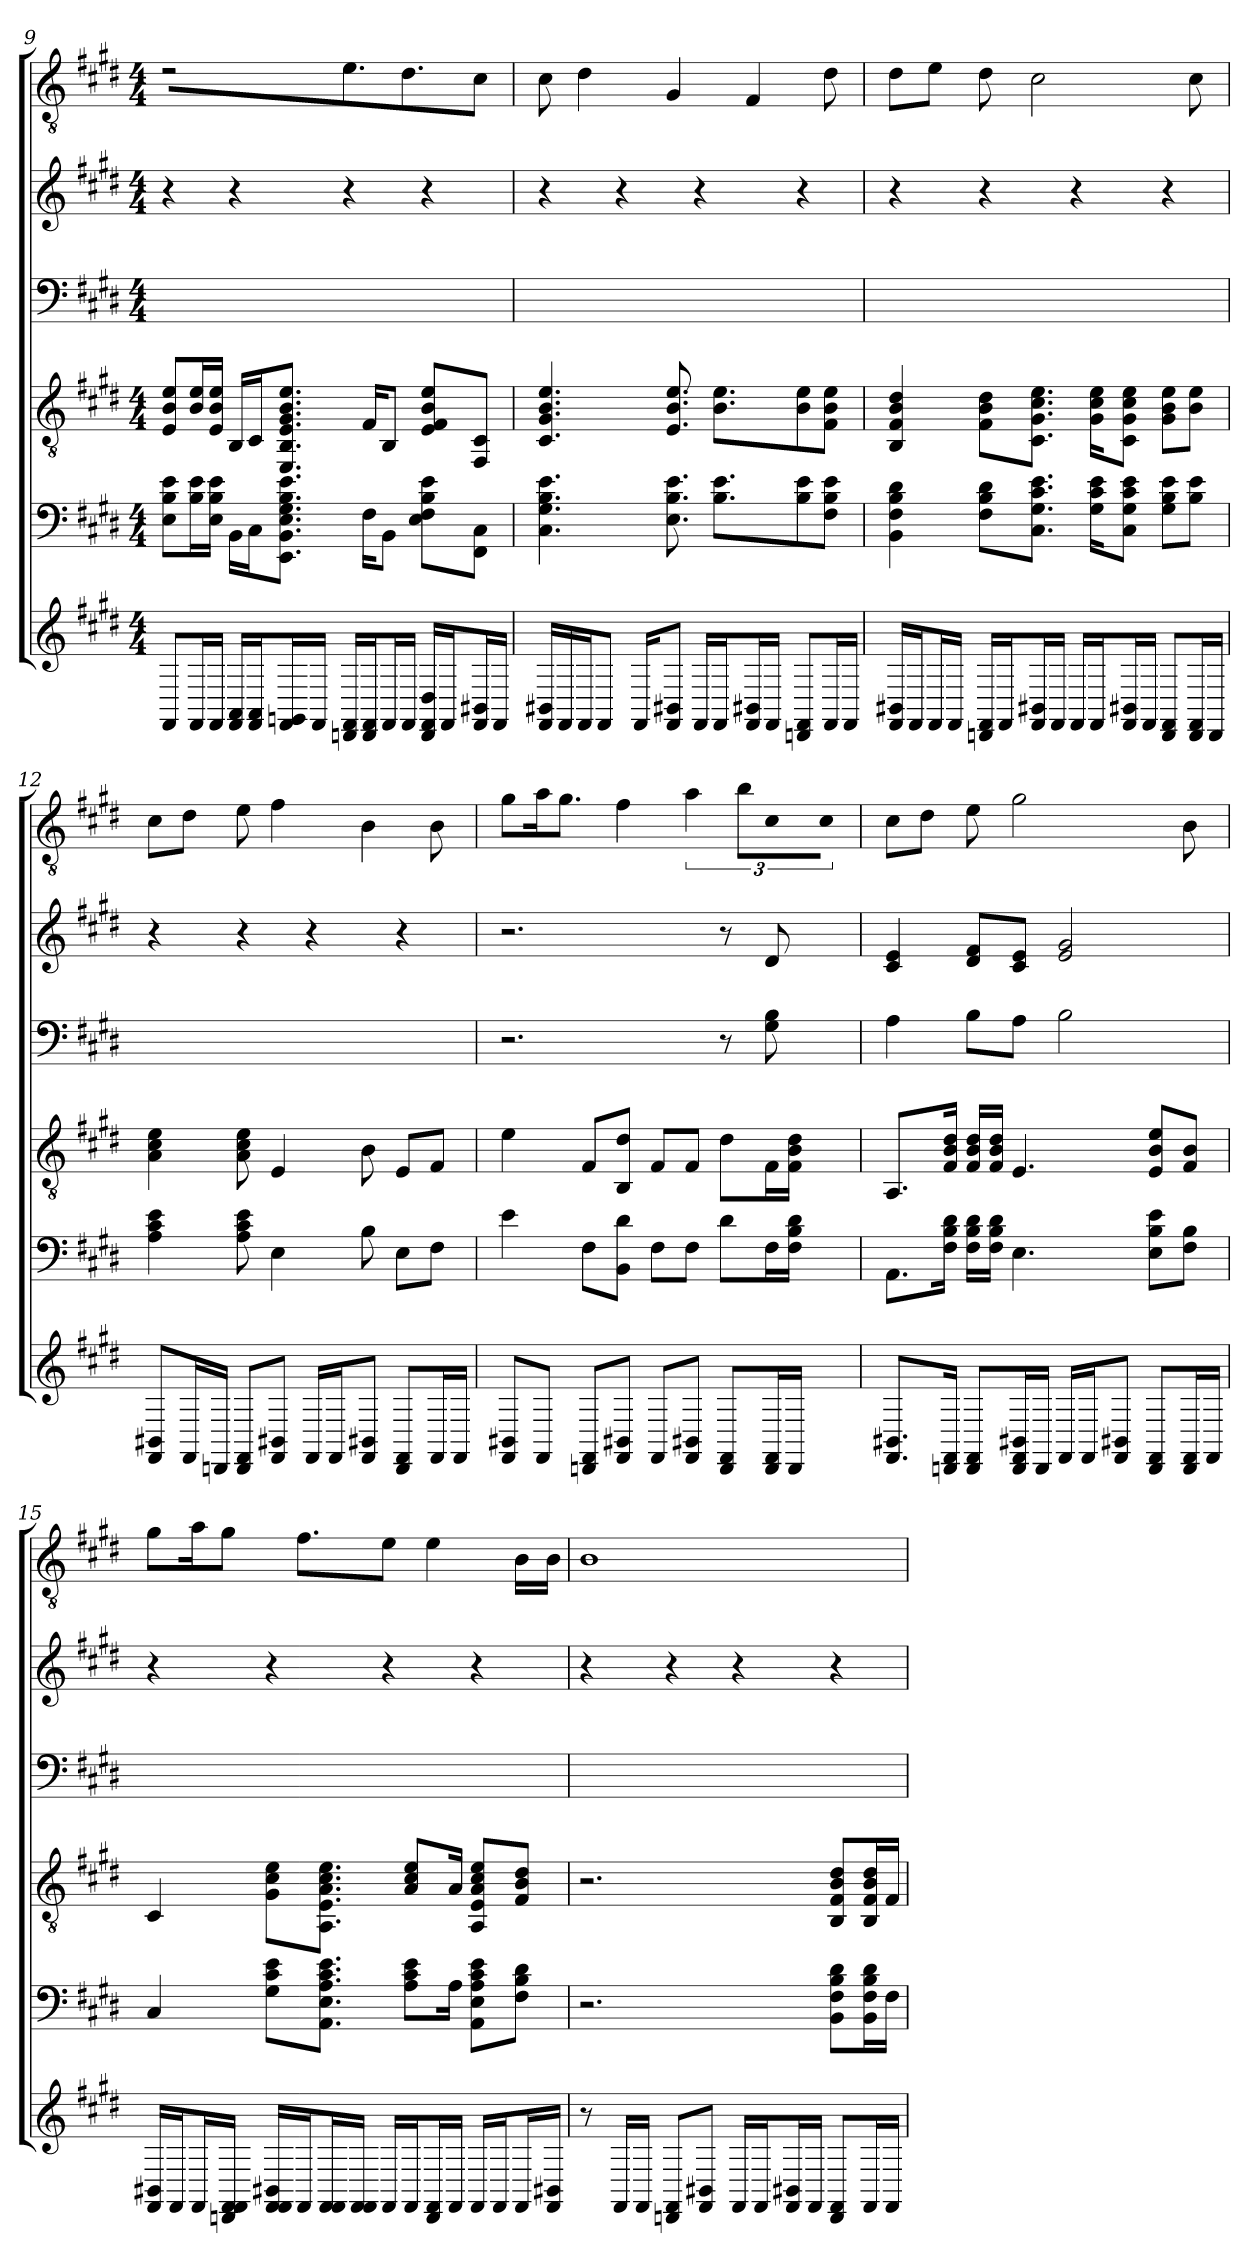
**kern	**kern	**kern	**kern	**kern	**kern
*part5	*part4	*part3	*part2	*part2	*part1
*staff6	*staff5	*staff4	*staff3	*staff2	*staff1
*clefG2	*	*clefGv2	*clefF4	*clefG2	*clefGv2
*k[f#c#g#d#]	*k[f#c#g#d#]	*k[f#c#g#d#]	*k[f#c#g#d#]	*k[f#c#g#d#]	*k[f#c#g#d#]
*E:	*E:	*E:	*E:	*E:	*E:
*M4/4	*M4/4	*M4/4	*M4/4	*M4/4	*M4/4
=9	=9	=9	=9	=9	=9
8FF#/L	8E\ 8B\ 8e\L	8E/ 8B/ 8e/L	1ryy	4r	2r
16FF#/L	16B\ 16e\L	16B/ 16e/L	.	.	.
16FF#/JJ	16E\ 16B\ 16e\JJ	16E/ 16B/ 16e/JJ	.	.	.
16FF#/ 16AA/LL	16BBLL	16BB/LL	.	4r	.
16FF#/ 16AA/J	16C#J	16C#/J	.	.	.
16FF#/ 16GG/L	8.EE\ 8.BB\ 8.E\ 8.G#\ 8.B\ 8.e\J	8.EE/ 8.BB/ 8.E/ 8.G#/ 8.B/ 8.e/J	.	.	.
16FF#/JJ	.	.	.	.	.
16DD/ 16FF#/LL	.	.	.	4r	8.e\L
16DD/ 16FF#/J	16F#KL	16F#/KL	.	.	.
16FF#/L	8BBJ	8BB/J	.	.	.
16FF#/JJ	.	.	.	.	8.d#\J
16DD/ 16D#/ 16FF#/LL	8E\ 8F#\ 8B\ 8e\L	8E/ 8F#/ 8B/ 8e/L	.	4r	.
16FF#/J	.	.	.	.	.
16BB#X/ 16FF#/L	8FF#\ 8C#\J	8FF#/ 8C#/J	.	.	8c#J
16FF#/JJ	.	.	.	.	.
=10	=10	=10	=10	=10	=10
16BB#X/ 16FF#/LL	4.C# 4.G# 4.B 4.e	4.C# 4.G# 4.B 4.e	1ryy	4r	8c#
16FF#/J	.	.	.	.	.
16FF#/K	.	.	.	.	4d#
8FF#/J	.	.	.	.	.
.	.	.	.	4r	.
16FF#/KL	.	.	.	.	.
8BB#X/ 8FF#/J	8.E 8.B 8.e	8.E 8.B 8.e	.	.	4G#
16FF#/LL	.	.	.	4r	.
16FF#/J	8.B\ 8.e\L	8.B\ 8.e\L	.	.	.
16BB#X/ 16FF#/L	.	.	.	.	4F#
16FF#/JJ	.	.	.	.	.
8DD/ 8FF#/L	8B\ 8e\	8B\ 8e\	.	4r	.
16FF#/L	8F#\ 8B\ 8e\J	8F#\ 8B\ 8e\J	.	.	8d#
16FF#/JJ	.	.	.	.	.
=11	=11	=11	=11	=11	=11
16BB#X/ 16FF#/LL	4BB 4F# 4B 4d#	4BB 4F# 4B 4d#	1ryy	4r	8d#\L
16FF#/J	.	.	.	.	.
16FF#/L	.	.	.	.	8e\J
16FF#/JJ	.	.	.	.	.
16DD/ 16FF#/LL	8F#\ 8B\ 8d#\L	8F#\ 8B\ 8d#\L	.	4r	8d#
16FF#/J	.	.	.	.	.
16BB#X/ 16FF#/L	8.C#\ 8.G#\ 8.c#\ 8.e\J	8.C#\ 8.G#\ 8.c#\ 8.e\J	.	.	2c#
16FF#/JJ	.	.	.	.	.
16FF#/LL	.	.	.	4r	.
16FF#/J	16G#\ 16c#\ 16e\KL	16G#\ 16c#\ 16e\KL	.	.	.
16BB#X/ 16FF#/L	8C#\ 8G#\ 8c#\ 8e\J	8C#\ 8G#\ 8c#\ 8e\J	.	.	.
16FF#/JJ	.	.	.	.	.
8DD/ 8FF#/L	8G#\ 8B\ 8e\L	8G#\ 8B\ 8e\L	.	4r	.
16DD/ 16FF#/L	8B\ 8e\J	8B\ 8e\J	.	.	8c#
16DD/JJ	.	.	.	.	.
=12	=12	=12	=12	=12	=12
8BB#X/ 8FF#/L	4A 4c# 4e	4A 4c# 4e	1ryy	4r	8c#\L
16FF#/L	.	.	.	.	8d#\J
16DD/JJ	.	.	.	.	.
8DD/ 8FF#/L	8A 8c# 8e	8A 8c# 8e	.	4r	8e
8BB#X/ 8FF#/J	4E	4E	.	.	4f#
16FF#/LL	.	.	.	4r	.
16FF#/J	.	.	.	.	.
8BB#X/ 8FF#/J	8B	8B	.	.	4B
8DD/ 8FF#/L	8EL	8E/L	.	4r	.
16FF#/L	8F#J	8F#/J	.	.	8B
16FF#/JJ	.	.	.	.	.
=13	=13	=13	=13	=13	=13
8BB#X/ 8FF#/L	4e	4e	2.r	2.r	8g#\L
8FF#/J	.	.	.	.	16a\K
.	.	.	.	.	8.g#\J
8DD/ 8FF#/L	8F#L	8F#/L	.	.	.
8BB#X/ 8FF#/J	8BB\ 8d#\J	8BB/ 8d#/J	.	.	4f#
8FF#/L	8F#L	8F#/L	.	.	.
8BB#X/ 8FF#/J	8F#J	8F#/J	.	.	6a
8DD/ 8FF#/L	8d#L	8d#\L	8r	8r	.
.	.	.	.	.	12b\L
16FF#/ 16DD/L	16F#L	16F#\L	8G# 8B	8d#	16c#\L
16DD/JJ	16F#\ 16B\ 16d#\JJ	16F#\ 16B\ 16d#\JJ	.	.	16c#\JJ
=14	=14	=14	=14	=14	=14
8.BB#X/ 8.FF#/L	8.AAL	8.AA/L	4A	4c# 4e	8c#\L
.	.	.	.	.	8d#\J
16FF#/ 16DD/Jk	16F#\ 16B\ 16d#\Jk	16F#/ 16B/ 16d#/Jk	.	.	.
8DD/ 8FF#/L	16F#\ 16B\ 16d#\LL	16F#/ 16B/ 16d#/LL	8B\L	8d#/ 8f#/L	8e
.	16F#\ 16B\ 16d#\JJ	16F#/ 16B/ 16d#/JJ	.	.	.
16BB#X/ 16FF#/ 16DD/L	4.E	4.E	8A\J	8c#/ 8e/J	2g#
16DD/JJ	.	.	.	.	.
16FF#/LL	.	.	2B	2e 2g#	.
16FF#/J	.	.	.	.	.
8BB#X/ 8FF#/J	.	.	.	.	.
8DD/ 8FF#/L	8E\ 8B\ 8e\L	8E/ 8B/ 8e/L	.	.	.
16DD/ 16FF#/L	8F#\ 8B\J	8F#/ 8B/J	.	.	8B
16FF#/JJ	.	.	.	.	.
=15	=15	=15	=15	=15	=15
16BB#X/ 16FF#/LL	4C#	4C#	1ryy	4r	8g#\L
16FF#/J	.	.	.	.	.
16FF#/L	.	.	.	.	16a\K
16DD/ 16FF#/ 16FF#/JJ	.	.	.	.	8g#\J
16FF#/ 16BB#X/ 16FF#/LL	8G#\ 8c#\ 8e\L	8G#\ 8c#\ 8e\L	.	4r	.
16FF#/J	.	.	.	.	8.f#\L
16FF#/ 16FF#/L	8.AA\ 8.E\ 8.A\ 8.c#\ 8.e\J	8.AA\ 8.E\ 8.A\ 8.c#\ 8.e\J	.	.	.
16FF#/ 16FF#/JJ	.	.	.	.	.
16FF#/LL	.	.	.	4r	8e\J
16FF#/J	8A\ 8c#\ 8e\L	8A/ 8c#/ 8e/L	.	.	.
16FF#/ 16DD/L	.	.	.	.	4e
16FF#/JJ	16AJk	16A/Jk	.	.	.
16FF#/LL	8AA\ 8E\ 8A\ 8c#\ 8e\L	8AA/ 8E/ 8A/ 8c#/ 8e/L	.	4r	.
16FF#/J	.	.	.	.	.
16FF#/L	8F#\ 8B\ 8d#\J	8F#/ 8B/ 8d#/J	.	.	16B\LL
16FF#/ 16BB#X/JJ	.	.	.	.	16B\JJ
=16	=16	=16	=16	=16	=16
8r	2.r	2.r	1ryy	4r	1B
16FF#/LL	.	.	.	.	.
16FF#/JJ	.	.	.	.	.
8DD/ 8FF#/L	.	.	.	4r	.
8BB#X/ 8FF#/J	.	.	.	.	.
16FF#/LL	.	.	.	4r	.
16FF#/J	.	.	.	.	.
16BB#X/ 16FF#/L	.	.	.	.	.
16FF#/JJ	.	.	.	.	.
8DD/ 8FF#/L	8BB\ 8F#\ 8B\ 8d#\L	8BB/ 8F#/ 8B/ 8d#/L	.	4r	.
16FF#/L	16BB\ 16F#\ 16B\ 16d#\L	16BB/ 16F#/ 16B/ 16d#/L	.	.	.
16FF#/JJ	16F#JJ	16F#/JJ	.	.	.
=	=	=	=	=	=
*-	*-	*-	*-	*-	*-
